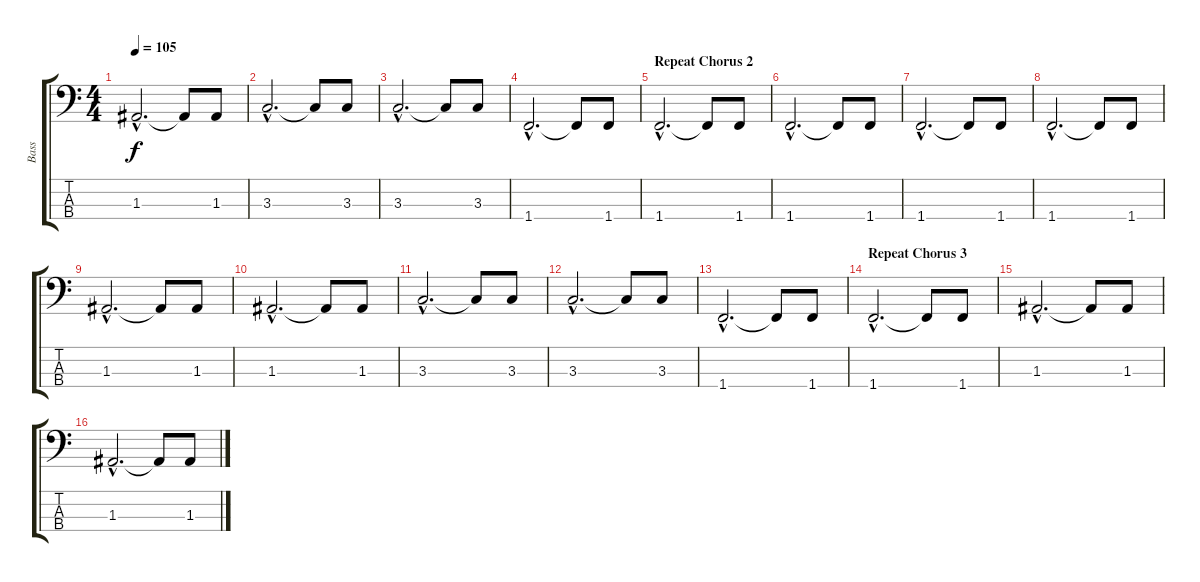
\track ("Bass" "Bass") {instrument electricbasspick}
\staff {score tabs}
\tuning (G2 D2 A1 E1) {hide}
\ts (4 4)
\tempo 105
\clef f4
\ks c
1.3{hac}.2{d dy f} 1.3{t}.8 1.3.8 |
3.3{hac}.2{d} 3.3{t}.8 3.3.8 |
3.3{hac}.2{d} 3.3{t}.8 3.3.8 |
1.4{hac}.2{d} 1.4{t}.8 1.4.8 |
\section ("" "Repeat Chorus 2")
1.4{hac}.2{d} 1.4{t}.8 1.4.8 |
1.4{hac}.2{d} 1.4{t}.8 1.4.8 |
1.4{hac}.2{d} 1.4{t}.8 1.4.8 |
1.4{hac}.2{d} 1.4{t}.8 1.4.8 |
1.3{hac}.2{d} 1.3{t}.8 1.3.8 |
1.3{hac}.2{d} 1.3{t}.8 1.3.8 |
3.3{hac}.2{d} 3.3{t}.8 3.3.8 |
3.3{hac}.2{d} 3.3{t}.8 3.3.8 |
1.4{hac}.2{d} 1.4{t}.8 1.4.8 |
\section ("" "Repeat Chorus 3")
1.4{hac}.2{d} 1.4{t}.8 1.4.8 |
1.3{hac}.2{d} 1.3{t}.8 1.3.8 |
1.3{hac}.2{d} 1.3{t}.8 1.3.8
